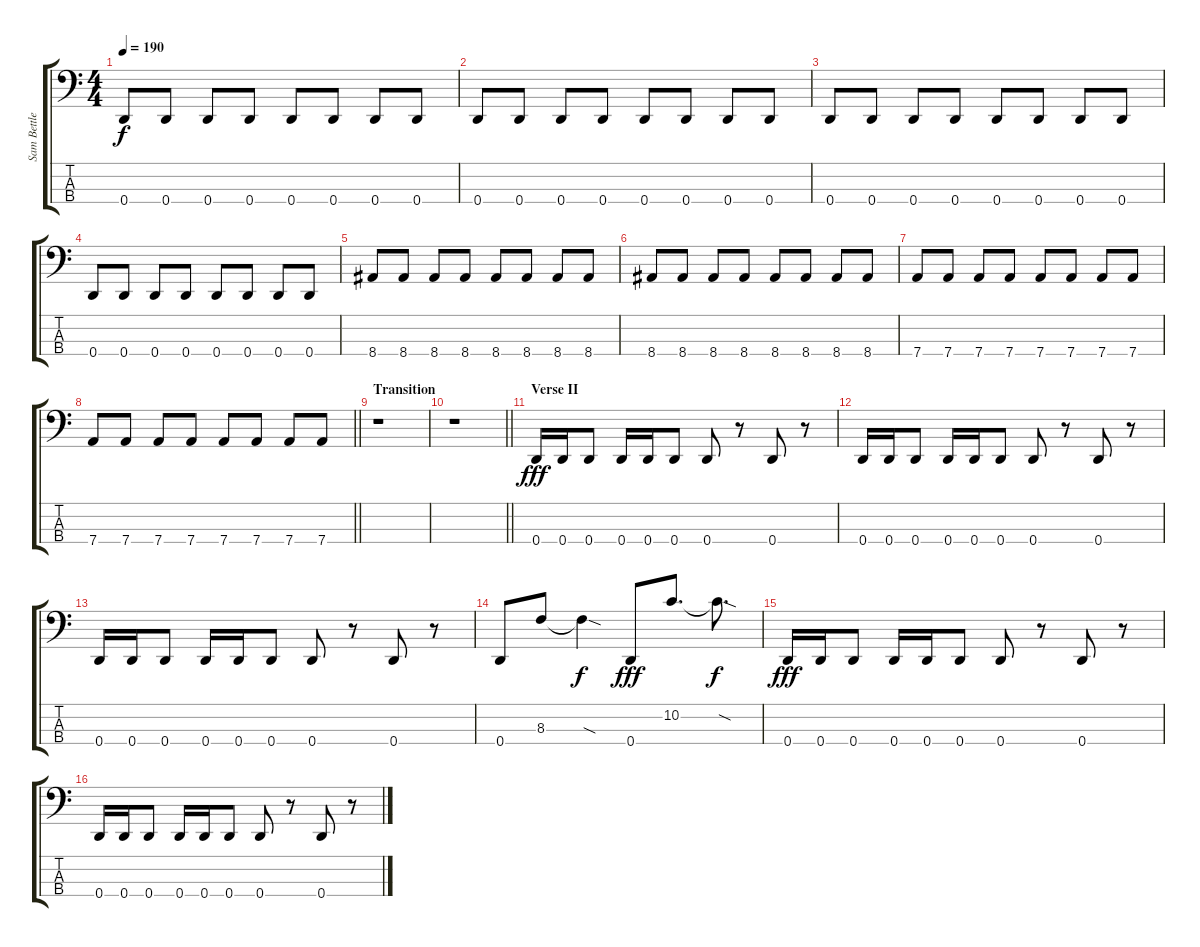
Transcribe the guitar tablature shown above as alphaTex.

\track ("Sam Bettley" "Sam Bettle") {instrument electricbasspick}
\staff {score tabs}
\tuning (G2 D2 A1 D1) {hide}
\ts (4 4)
\tempo 190
\clef f4
\ks c
0.4.8{dy f} 0.4.8 0.4.8 0.4.8 0.4.8 0.4.8 0.4.8 0.4.8 |
0.4.8 0.4.8 0.4.8 0.4.8 0.4.8 0.4.8 0.4.8 0.4.8 |
0.4.8 0.4.8 0.4.8 0.4.8 0.4.8 0.4.8 0.4.8 0.4.8 |
0.4.8 0.4.8 0.4.8 0.4.8 0.4.8 0.4.8 0.4.8 0.4.8 |
8.4.8 8.4.8 8.4.8 8.4.8 8.4.8 8.4.8 8.4.8 8.4.8 |
8.4.8 8.4.8 8.4.8 8.4.8 8.4.8 8.4.8 8.4.8 8.4.8 |
7.4.8 7.4.8 7.4.8 7.4.8 7.4.8 7.4.8 7.4.8 7.4.8 |
\barLineRight lightlight
7.4.8 7.4.8 7.4.8 7.4.8 7.4.8 7.4.8 7.4.8 7.4.8 |
\section ("" "Transition")
r.1 |
\barLineRight lightlight
r.1 |
\section ("" "Verse II")
0.4.16{dy fff} 0.4.16 0.4.8 0.4.16 0.4.16 0.4.8 0.4.8 r.8 0.4.8 r.8 |
0.4.16 0.4.16 0.4.8 0.4.16 0.4.16 0.4.8 0.4.8 r.8 0.4.8 r.8 |
0.4.16 0.4.16 0.4.8 0.4.16 0.4.16 0.4.8 0.4.8 r.8 0.4.8 r.8 |
0.4.8 8.3.8 8.3{sod t}.4{dy f} 0.4.8{dy fff} 10.2.8{d} 10.2{sod t}.8{d dy f} |
0.4.16{dy fff} 0.4.16 0.4.8 0.4.16 0.4.16 0.4.8 0.4.8 r.8 0.4.8 r.8 |
0.4.16 0.4.16 0.4.8 0.4.16 0.4.16 0.4.8 0.4.8 r.8 0.4.8 r.8
